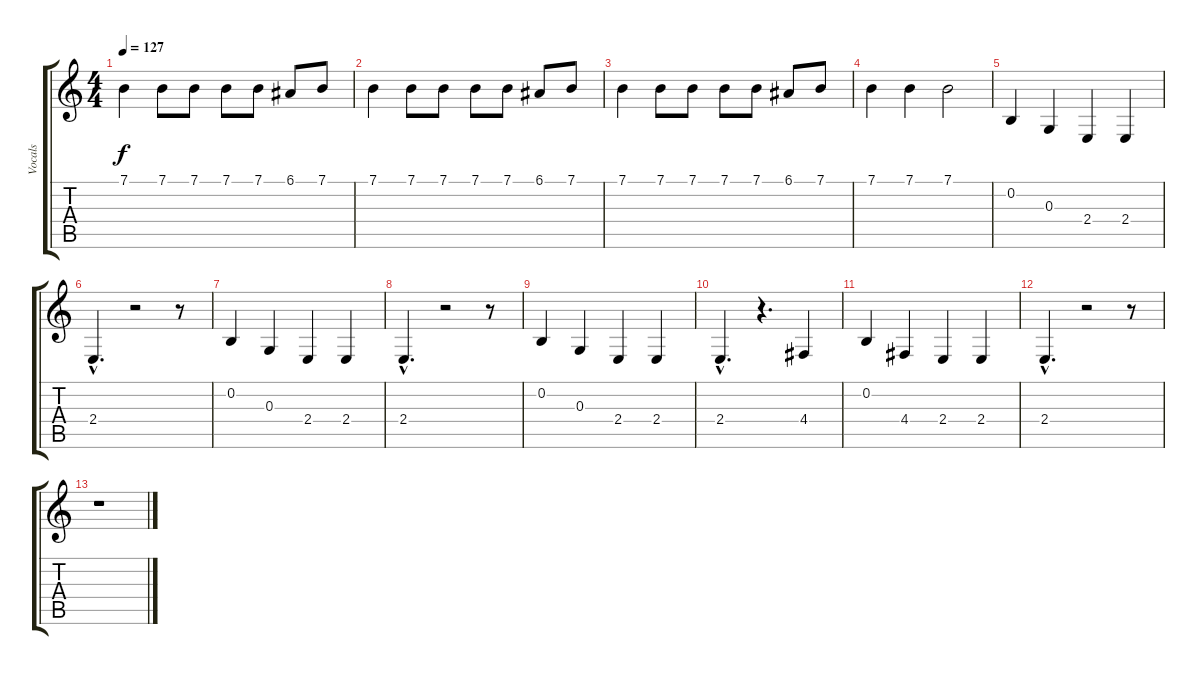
\track ("Vocals" "Vocals") {instrument brightacousticpiano}
\staff {score tabs}
\tuning (E4 B3 G3 D3 A2 E2) {hide}
\ts (4 4)
\tempo 127
\clef g2
\ks c
7.1.4{dy f} 7.1.8 7.1.8 7.1.8 7.1.8 6.1.8 7.1.8 |
7.1.4 7.1.8 7.1.8 7.1.8 7.1.8 6.1.8 7.1.8 |
7.1.4 7.1.8 7.1.8 7.1.8 7.1.8 6.1.8 7.1.8 |
7.1.4 7.1.4 7.1.2 |
0.2.4 0.3.4 2.4.4 2.4.4 |
2.4{hac}.4{d} r.2 r.8 |
0.2.4 0.3.4 2.4.4 2.4.4 |
2.4{hac}.4{d} r.2 r.8 |
0.2.4 0.3.4 2.4.4 2.4.4 |
2.4{hac}.4{d} r.4{d} 4.4.4 |
0.2.4 4.4.4 2.4.4 2.4.4 |
2.4{hac}.4{d} r.2 r.8 |
r.1
